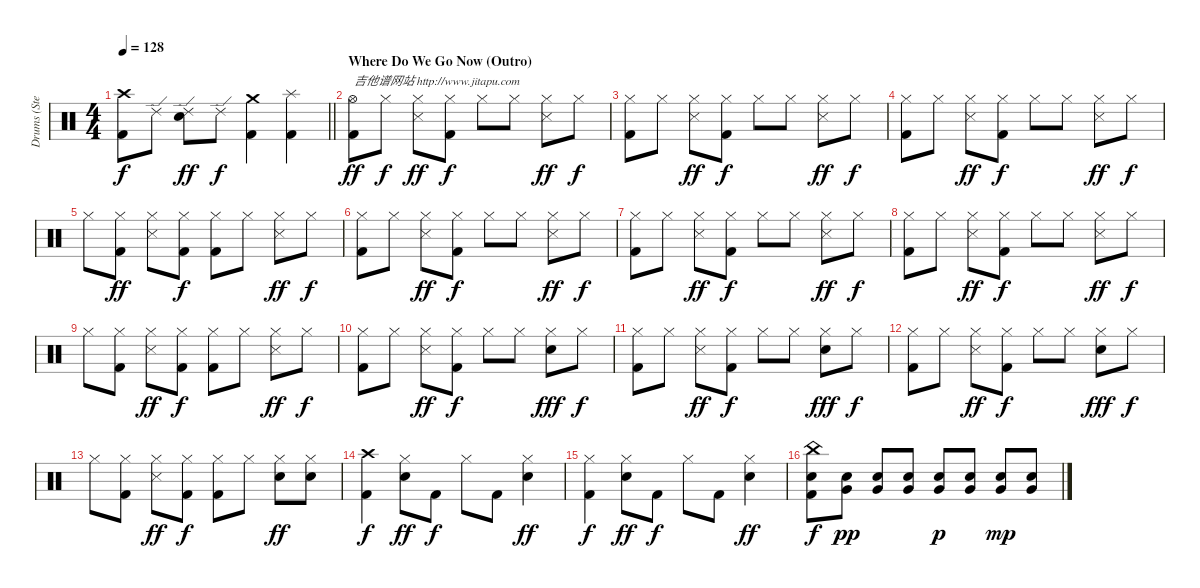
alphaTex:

\track ("Drums (Steven)" "Drums (Ste") {instrument percussion}
\staff {score}
\articulation defaults
\ts (4 4)
\tempo 128
\clef neutral
\barLineRight lightlight
\ks c
("Crash high (hit)" "Kick (hit) 2").8{dy f} "Ride (edge) 2".8 ("Ride (edge) 2" "Snare (hit) 2").8{dy ff} "Ride (edge) 2".8{dy f} ("Crash medium (hit)" "Kick (hit) 2").4 ("Splash (hit)" "Kick (hit) 2").4 |
\section ("" "Where Do We Go Now (Outro)")
("Hi-Hat (open)" "Kick (hit) 2").8{txt "吉他谱网站 http://www.jitapu.com" dy ff} "Hi-Hat (closed)".8{dy f} ("Hi-Hat (closed)" "Snare (side stick) 3").8{dy ff} ("Hi-Hat (closed)" "Kick (hit) 2").8{dy f} "Hi-Hat (closed)".8 "Hi-Hat (closed)".8 ("Hi-Hat (closed)" "Snare (side stick) 3").8{dy ff} "Hi-Hat (closed)".8{dy f} |
("Hi-Hat (closed)" "Kick (hit) 2").8 "Hi-Hat (closed)".8 ("Hi-Hat (closed)" "Snare (side stick) 3").8{dy ff} ("Hi-Hat (closed)" "Kick (hit) 2").8{dy f} "Hi-Hat (closed)".8 "Hi-Hat (closed)".8 ("Hi-Hat (closed)" "Snare (side stick) 3").8{dy ff} "Hi-Hat (closed)".8{dy f} |
("Hi-Hat (closed)" "Kick (hit) 2").8 "Hi-Hat (closed)".8 ("Hi-Hat (closed)" "Snare (side stick) 3").8{dy ff} ("Hi-Hat (closed)" "Kick (hit) 2").8{dy f} "Hi-Hat (closed)".8 "Hi-Hat (closed)".8 ("Hi-Hat (closed)" "Snare (side stick) 3").8{dy ff} "Hi-Hat (closed)".8{dy f} |
"Hi-Hat (closed)".8 ("Hi-Hat (closed)" "Kick (hit) 2").8{dy ff} ("Hi-Hat (closed)" "Snare (side stick) 3").8 ("Hi-Hat (closed)" "Kick (hit) 2").8{dy f} ("Hi-Hat (closed)" "Kick (hit) 2").8 "Hi-Hat (closed)".8 ("Hi-Hat (closed)" "Snare (side stick) 3").8{dy ff} "Hi-Hat (closed)".8{dy f} |
("Hi-Hat (closed)" "Kick (hit) 2").8 "Hi-Hat (closed)".8 ("Hi-Hat (closed)" "Snare (side stick) 3").8{dy ff} ("Hi-Hat (closed)" "Kick (hit) 2").8{dy f} "Hi-Hat (closed)".8 "Hi-Hat (closed)".8 ("Hi-Hat (closed)" "Snare (side stick) 3").8{dy ff} "Hi-Hat (closed)".8{dy f} |
("Hi-Hat (closed)" "Kick (hit) 2").8 "Hi-Hat (closed)".8 ("Hi-Hat (closed)" "Snare (side stick) 3").8{dy ff} ("Hi-Hat (closed)" "Kick (hit) 2").8{dy f} "Hi-Hat (closed)".8 "Hi-Hat (closed)".8 ("Hi-Hat (closed)" "Snare (side stick) 3").8{dy ff} "Hi-Hat (closed)".8{dy f} |
("Hi-Hat (closed)" "Kick (hit) 2").8 "Hi-Hat (closed)".8 ("Hi-Hat (closed)" "Snare (side stick) 3").8{dy ff} ("Hi-Hat (closed)" "Kick (hit) 2").8{dy f} "Hi-Hat (closed)".8 "Hi-Hat (closed)".8 ("Hi-Hat (closed)" "Snare (side stick) 3").8{dy ff} "Hi-Hat (closed)".8{dy f} |
"Hi-Hat (closed)".8 ("Hi-Hat (closed)" "Kick (hit) 2").8 ("Hi-Hat (closed)" "Snare (side stick) 3").8{dy ff} ("Hi-Hat (closed)" "Kick (hit) 2").8{dy f} ("Hi-Hat (closed)" "Kick (hit) 2").8 "Hi-Hat (closed)".8 ("Hi-Hat (closed)" "Snare (side stick) 3").8{dy ff} "Hi-Hat (closed)".8{dy f} |
("Hi-Hat (closed)" "Kick (hit) 2").8 "Hi-Hat (closed)".8 ("Hi-Hat (closed)" "Snare (side stick) 3").8{dy ff} ("Hi-Hat (closed)" "Kick (hit) 2").8{dy f} "Hi-Hat (closed)".8 "Hi-Hat (closed)".8 ("Hi-Hat (closed)" "Snare (hit) 2").8{dy fff} "Hi-Hat (closed)".8{dy f} |
("Hi-Hat (closed)" "Kick (hit) 2").8 "Hi-Hat (closed)".8 ("Hi-Hat (closed)" "Snare (side stick) 3").8{dy ff} ("Hi-Hat (closed)" "Kick (hit) 2").8{dy f} "Hi-Hat (closed)".8 "Hi-Hat (closed)".8 ("Hi-Hat (closed)" "Snare (hit) 2").8{dy fff} "Hi-Hat (closed)".8{dy f} |
("Hi-Hat (closed)" "Kick (hit) 2").8 "Hi-Hat (closed)".8 ("Hi-Hat (closed)" "Snare (side stick) 3").8{dy ff} ("Hi-Hat (closed)" "Kick (hit) 2").8{dy f} "Hi-Hat (closed)".8 "Hi-Hat (closed)".8 ("Hi-Hat (closed)" "Snare (hit) 2").8{dy fff} "Hi-Hat (closed)".8{dy f} |
"Hi-Hat (closed)".8 ("Hi-Hat (closed)" "Kick (hit) 2").8 ("Hi-Hat (closed)" "Snare (side stick) 3").8{dy ff} ("Hi-Hat (closed)" "Kick (hit) 2").8{dy f} ("Hi-Hat (closed)" "Kick (hit) 2").8 "Hi-Hat (closed)".8 ("Hi-Hat (closed)" "Snare (hit) 2").8{dy ff} ("Hi-Hat (closed)" "Snare (hit) 2").8 |
("Crash high (hit)" "Kick (hit) 2").4{dy f} ("Hi-Hat (closed)" "Snare (hit) 2").8{dy ff} "Kick (hit) 2".8{dy f} "Hi-Hat (closed)".8 "Kick (hit) 2".8 ("Hi-Hat (closed)" "Snare (hit) 2").4{dy ff} |
("Hi-Hat (closed)" "Kick (hit) 2").4{dy f} ("Hi-Hat (closed)" "Snare (hit) 2").8{dy ff} "Kick (hit) 2".8{dy f} "Hi-Hat (closed)".8 "Kick (hit) 2".8 ("Hi-Hat (closed)" "Snare (hit) 2").4{dy ff} |
("China (hit)" "Snare (hit) 2" "Kick (hit) 2").8{dy f} ("Very Low Tom (hit)" "Snare (hit) 2").8{dy pp} ("Very Low Tom (hit)" "Snare (hit) 2").8 ("Very Low Tom (hit)" "Snare (hit) 2").8 ("Very Low Tom (hit)" "Snare (hit) 2").8{dy p} ("Very Low Tom (hit)" "Snare (hit) 2").8 ("Very Low Tom (hit)" "Snare (hit) 2").8{dy mp} ("Very Low Tom (hit)" "Snare (hit) 2").8
